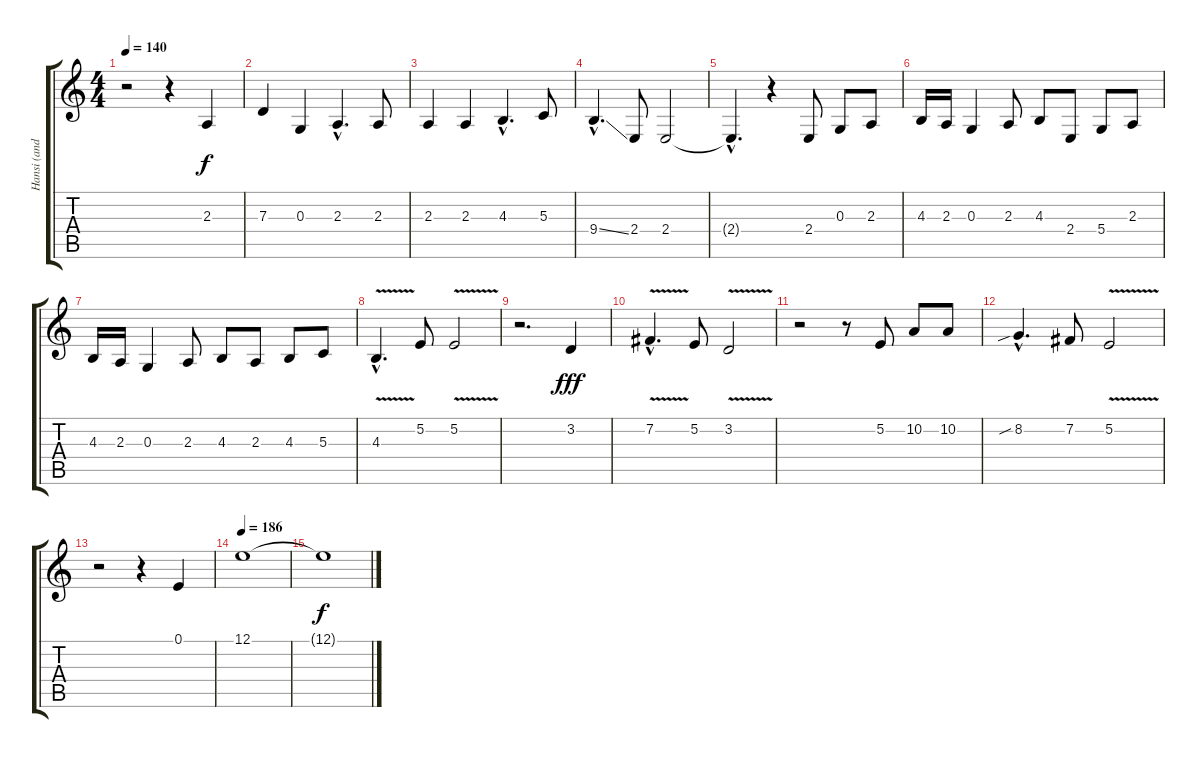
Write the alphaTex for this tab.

\track ("Hansi (and Choir)" "Hansi (and") {instrument frenchhorn}
\staff {score tabs}
\tuning (E4 B3 G3 D3 A2 E2) {hide}
\ts (4 4)
\tempo 140
\clef g2
\ks c
r.2{dy f} r.4 2.3.4 |
7.3.4 0.3.4 2.3{hac}.4{d} 2.3.8 |
2.3.4 2.3.4 4.3{hac}.4{d} 5.3.8 |
9.4{ss hac}.4{d} 2.4.8 2.4.2 |
2.4{hac t}.4{d} r.4 2.4.8 0.3.8 2.3.8 |
4.3.16 2.3.16 0.3.4 2.3.8 4.3.8 2.4.8 5.4.8 2.3.8 |
4.3.16 2.3.16 0.3.4 2.3.8 4.3.8 2.3.8 4.3.8 5.3.8 |
4.3{v hac}.4{d} 5.2.8 5.2{v}.2 |
r.2{d} 3.2.4{dy fff} |
7.2{v hac}.4{d} 5.2.8 3.2{v}.2 |
r.2 r.8 5.2.8 10.2.8 10.2.8 |
8.2{sib hac}.4{d} 7.2.8 5.2{v}.2 |
r.2 r.4 0.1.4 |
\tempo 186
12.1.1 |
12.1{t}.1{dy f}
